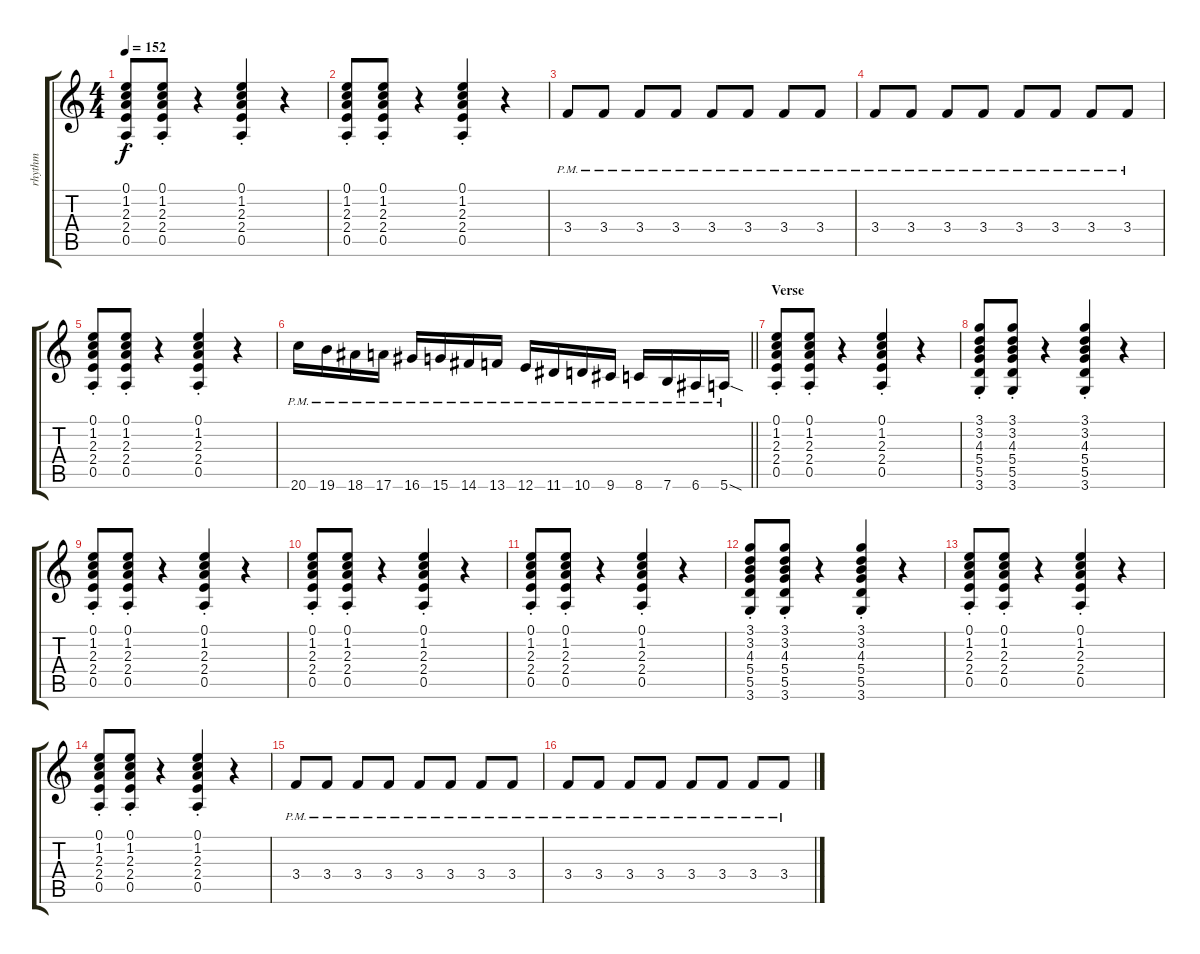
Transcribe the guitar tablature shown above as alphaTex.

\track ("rhythm" "rhythm") {instrument electricguitarclean}
\staff {score tabs}
\tuning (E4 B3 G3 D3 A2 E2) {hide}
\ts (4 4)
\tempo 152
\clef g2
\ks c
(0.1{st} 1.2{st} 2.3{st} 2.4{st} 0.5{st}).8{dy f} (0.1{st} 1.2{st} 2.3{st} 2.4{st} 0.5{st}).8 r.4 (0.1{st} 1.2{st} 2.3{st} 2.4{st} 0.5{st}).4 r.4 |
(0.1{st} 1.2{st} 2.3{st} 2.4{st} 0.5{st}).8 (0.1{st} 1.2{st} 2.3{st} 2.4{st} 0.5{st}).8 r.4 (0.1{st} 1.2{st} 2.3{st} 2.4{st} 0.5{st}).4 r.4 |
3.4{pm}.8 3.4{pm}.8 3.4{pm}.8 3.4{pm}.8 3.4{pm}.8 3.4{pm}.8 3.4{pm}.8 3.4{pm}.8 |
3.4{pm}.8 3.4{pm}.8 3.4{pm}.8 3.4{pm}.8 3.4{pm}.8 3.4{pm}.8 3.4{pm}.8 3.4{pm}.8 |
(0.1{st} 1.2{st} 2.3{st} 2.4{st} 0.5{st}).8 (0.1{st} 1.2{st} 2.3{st} 2.4{st} 0.5{st}).8 r.4 (0.1{st} 1.2{st} 2.3{st} 2.4{st} 0.5{st}).4 r.4 |
\barLineRight lightlight
20.6{pm}.16 19.6{pm}.16 18.6{pm}.16 17.6{pm}.16 16.6{pm}.16 15.6{pm}.16 14.6{pm}.16 13.6{pm}.16 12.6{pm}.16 11.6{pm}.16 10.6{pm}.16 9.6{pm}.16 8.6{pm}.16 7.6{pm}.16 6.6{pm}.16 5.6{sod pm}.16 |
\section ("" "Verse")
(0.1{st} 1.2{st} 2.3{st} 2.4{st} 0.5{st}).8 (0.1{st} 1.2{st} 2.3{st} 2.4{st} 0.5{st}).8 r.4 (0.1{st} 1.2{st} 2.3{st} 2.4{st} 0.5{st}).4 r.4 |
(3.1{st} 3.2{st} 4.3{st} 5.4{st} 5.5{st} 3.6{st}).8 (3.1{st} 3.2{st} 4.3{st} 5.4{st} 5.5{st} 3.6{st}).8 r.4 (3.1{st} 3.2{st} 4.3{st} 5.4{st} 5.5{st} 3.6{st}).4 r.4 |
(0.1{st} 1.2{st} 2.3{st} 2.4{st} 0.5{st}).8 (0.1{st} 1.2{st} 2.3{st} 2.4{st} 0.5{st}).8 r.4 (0.1{st} 1.2{st} 2.3{st} 2.4{st} 0.5{st}).4 r.4 |
(0.1{st} 1.2{st} 2.3{st} 2.4{st} 0.5{st}).8 (0.1{st} 1.2{st} 2.3{st} 2.4{st} 0.5{st}).8 r.4 (0.1{st} 1.2{st} 2.3{st} 2.4{st} 0.5{st}).4 r.4 |
(0.1{st} 1.2{st} 2.3{st} 2.4{st} 0.5{st}).8 (0.1{st} 1.2{st} 2.3{st} 2.4{st} 0.5{st}).8 r.4 (0.1{st} 1.2{st} 2.3{st} 2.4{st} 0.5{st}).4 r.4 |
(3.1{st} 3.2{st} 4.3{st} 5.4{st} 5.5{st} 3.6{st}).8 (3.1{st} 3.2{st} 4.3{st} 5.4{st} 5.5{st} 3.6{st}).8 r.4 (3.1{st} 3.2{st} 4.3{st} 5.4{st} 5.5{st} 3.6{st}).4 r.4 |
(0.1{st} 1.2{st} 2.3{st} 2.4{st} 0.5{st}).8 (0.1{st} 1.2{st} 2.3{st} 2.4{st} 0.5{st}).8 r.4 (0.1{st} 1.2{st} 2.3{st} 2.4{st} 0.5{st}).4 r.4 |
(0.1{st} 1.2{st} 2.3{st} 2.4{st} 0.5{st}).8 (0.1{st} 1.2{st} 2.3{st} 2.4{st} 0.5{st}).8 r.4 (0.1{st} 1.2{st} 2.3{st} 2.4{st} 0.5{st}).4 r.4 |
3.4{pm}.8 3.4{pm}.8 3.4{pm}.8 3.4{pm}.8 3.4{pm}.8 3.4{pm}.8 3.4{pm}.8 3.4{pm}.8 |
3.4{pm}.8 3.4{pm}.8 3.4{pm}.8 3.4{pm}.8 3.4{pm}.8 3.4{pm}.8 3.4{pm}.8 3.4{pm}.8
